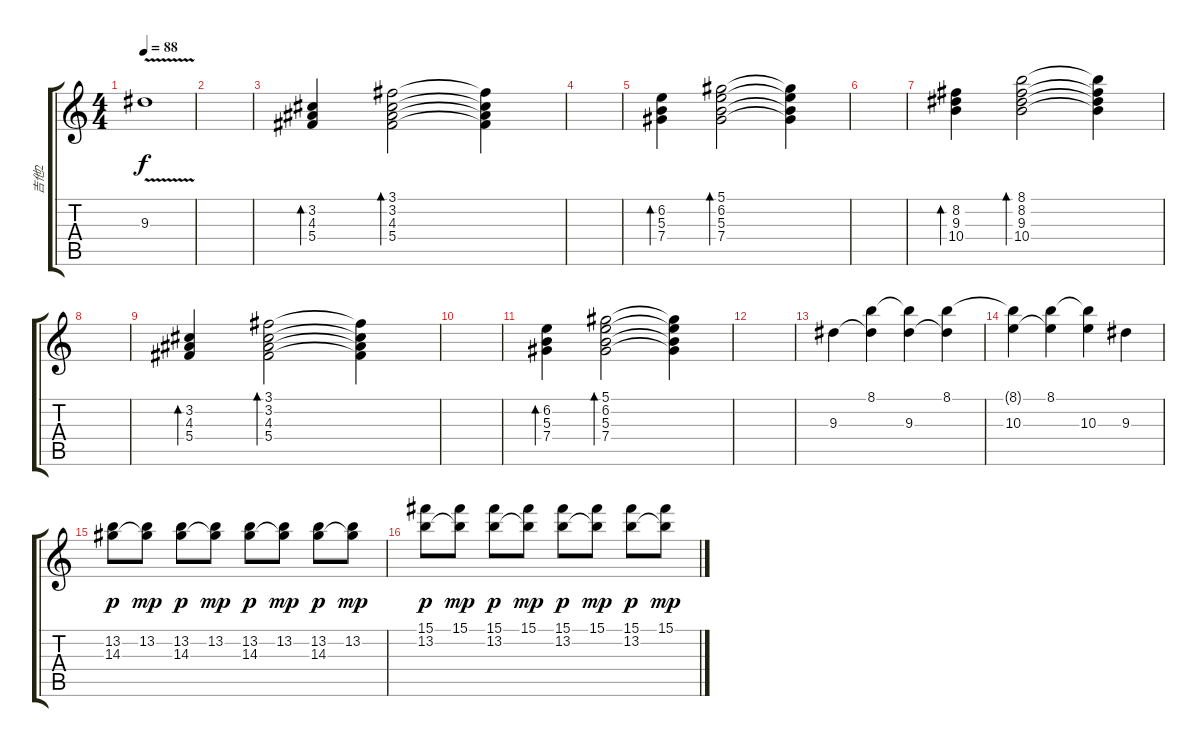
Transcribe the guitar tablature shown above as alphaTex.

\track ("吉他2" "吉他2") {instrument electricguitarclean}
\staff {score tabs}
\tuning (Eb4 Bb3 Gb3 Db3 Ab2 Eb2) {hide}
\ts (4 4)
\tempo 88
\clef g2
\ks c
9.3{v}.1{dy f} |
|
(3.2 4.3 5.4).4{bd 120 instrument electricguitarclean} (3.1 3.2 4.3 5.4).2{bd 480} (3.1{t} 3.2{t} 4.3{t} 5.4{t}).4 |
|
(6.2 5.3 7.4).4{bd 120 instrument electricguitarclean} (5.1 6.2 5.3 7.4).2{bd 480} (5.1{t} 6.2{t} 5.3{t} 7.4{t}).4 |
|
(8.2 9.3 10.4).4{bd 120 instrument electricguitarclean} (8.1 8.2 9.3 10.4).2{bd 480} (8.1{t} 8.2{t} 9.3{t} 10.4{t}).4 |
|
(3.2 4.3 5.4).4{bd 120 instrument electricguitarclean} (3.1 3.2 4.3 5.4).2{bd 480} (3.1{t} 3.2{t} 4.3{t} 5.4{t}).4 |
|
(6.2 5.3 7.4).4{bd 120 instrument electricguitarclean} (5.1 6.2 5.3 7.4).2{bd 480} (5.1{t} 6.2{t} 5.3{t} 7.4{t}).4 |
|
9.3.4{instrument electricguitarmuted} (8.1 9.3{t}).4 (8.1{t} 9.3).4 (8.1 9.3{t}).4 |
(8.1{t} 10.3).4 (8.1 10.3{t}).4 (8.1{t} 10.3).4 9.3.4 |
(13.2 14.3).8{dy p} (13.2 14.3{t}).8{dy mp} (13.2 14.3).8{dy p} (13.2 14.3{t}).8{dy mp} (13.2 14.3).8{dy p} (13.2 14.3{t}).8{dy mp} (13.2 14.3).8{dy p} (13.2 14.3{t}).8{dy mp} |
(15.1 13.2).8{dy p} (15.1 13.2{t}).8{dy mp} (15.1 13.2).8{dy p} (15.1 13.2{t}).8{dy mp} (15.1 13.2).8{dy p} (15.1 13.2{t}).8{dy mp} (15.1 13.2).8{dy p} (15.1 13.2{t}).8{dy mp}
